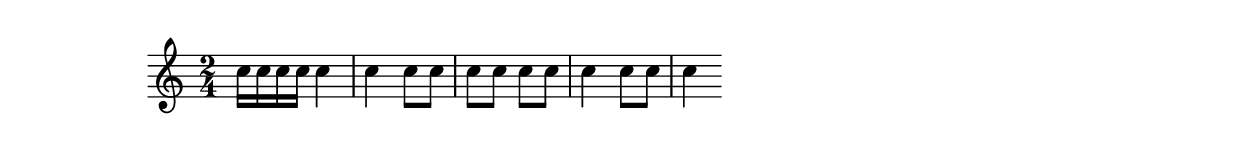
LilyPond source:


\version "1.9.4"
\header {
    
texidoc = "Notes that are shorter than the common shortest note, Get a
space (i.e. without the space needed for the note) proportional to
their duration. So 16th notes get 1/2 of the space of an eigth note.
The total distance for a 16th is (including note head) is 3/4 of the
eighth note. "

}

\score { \notes \relative c''
{
    \time 2/4 
    c16 c c c c4 c4
    c8 c8 c8 c8
    c8 c8 c4
    c8 c8 c4

}

	 \paper { raggedright = ##t}
}

